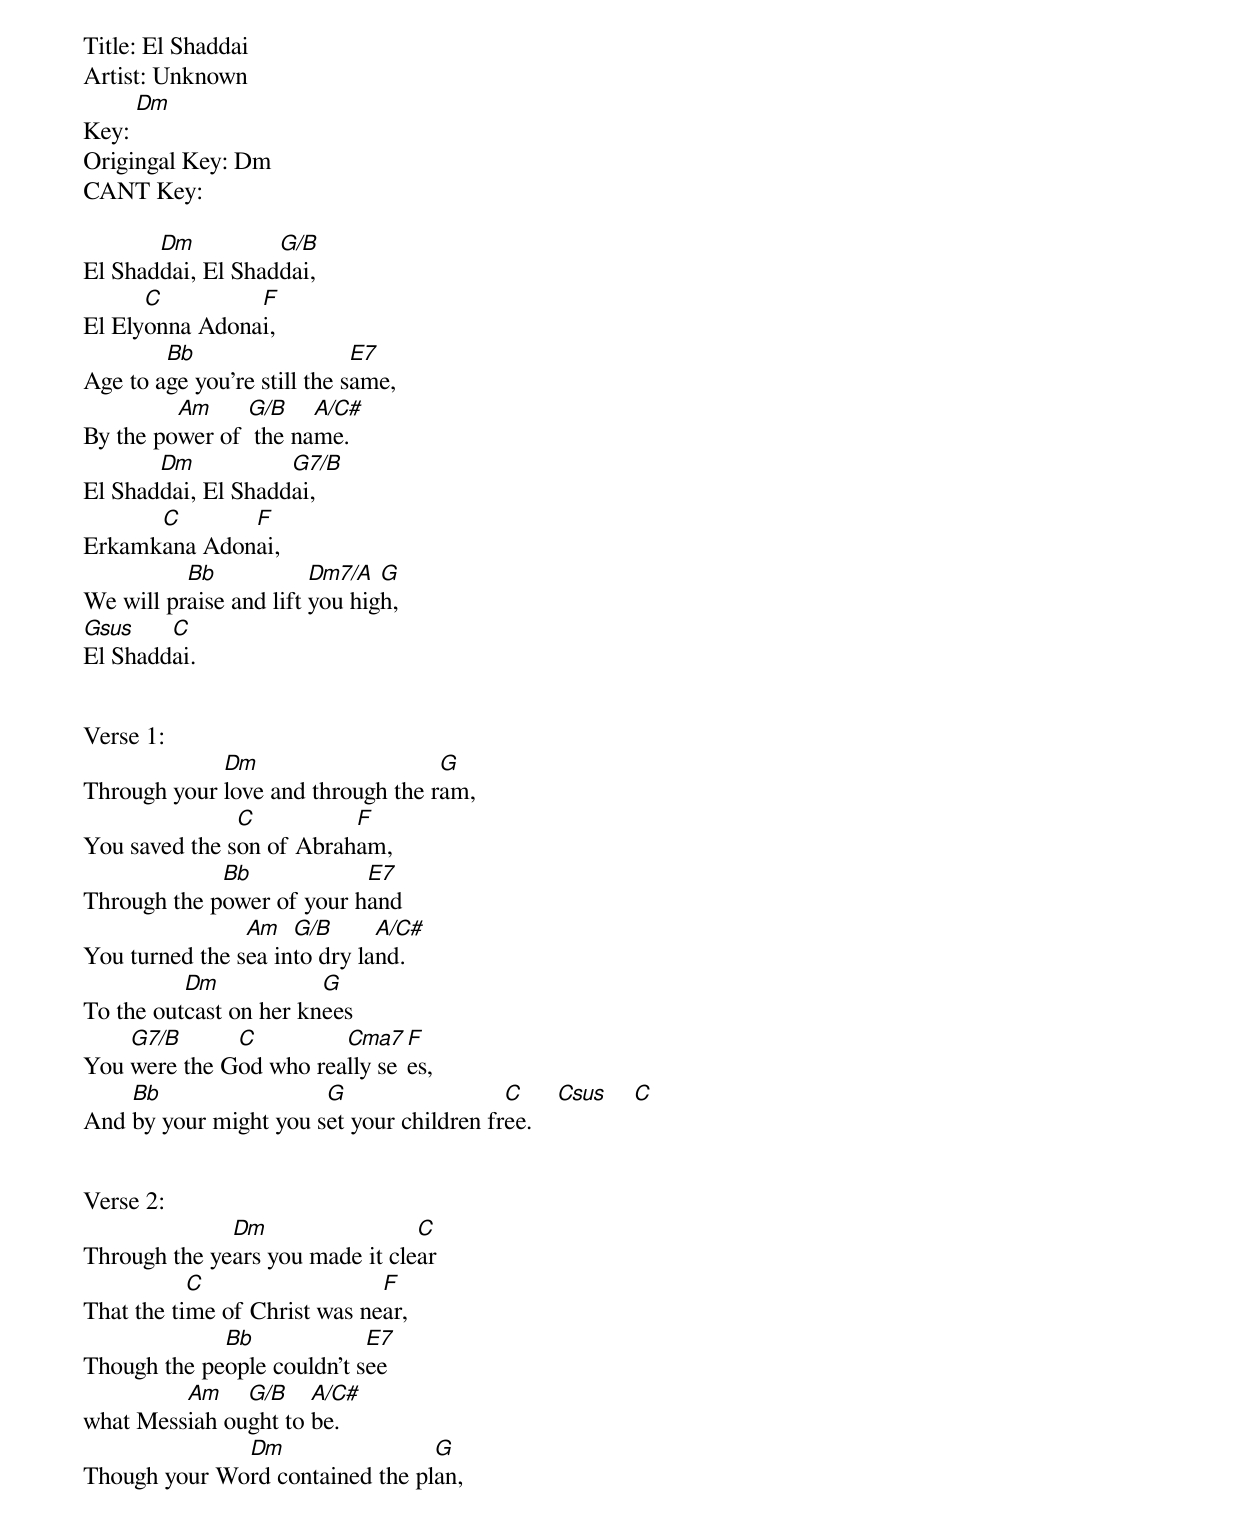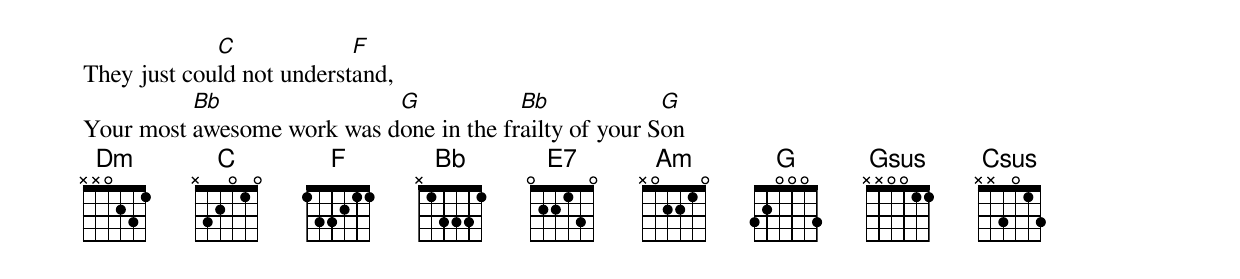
Title: El Shaddai
Artist: Unknown
Key: [Dm]
Origingal Key: Dm
CANT Key:

El Shad[Dm]dai, El Shad[G/B]dai,
El Ely[C]onna Adona[F]i,
Age to a[Bb]ge you're still the s[E7]ame,
By the po[Am]wer of [G/B] the na[A/C#]me.
El Shad[Dm]dai, El Shadd[G7/B]ai,
Erkamk[C]ana Adon[F]ai,
We will pr[Bb]aise and lift [Dm7/A]you hig[G]h,
[Gsus]El Shadd[C]ai.


Verse 1:
Through your [Dm]love and through the r[G]am,
You saved the s[C]on of Abrah[F]am,
Through the p[Bb]ower of your h[E7]and
You turned the s[Am]ea in[G/B]to dry la[A/C#]nd.
To the out[Dm]cast on her kn[G]ees
You [G7/B]were the G[C]od who rea[Cma7]lly se[F]es,
And [Bb]by your might you s[G]et your children fr[C]ee.    [Csus]    [C]


Verse 2:
Through the ye[Dm]ars you made it cle[C]ar
That the ti[C]me of Christ was ne[F]ar,
Though the pe[Bb]ople couldn't s[E7]ee
what Mess[Am]iah ou[G/B]ght to [A/C#]be.
Though your Wo[Dm]rd contained the pl[G]an,
They just cou[C]ld not underst[F]and,
Your most [Bb]awesome work was d[G]one in the fr[Bb]ailty of your S[G]on
